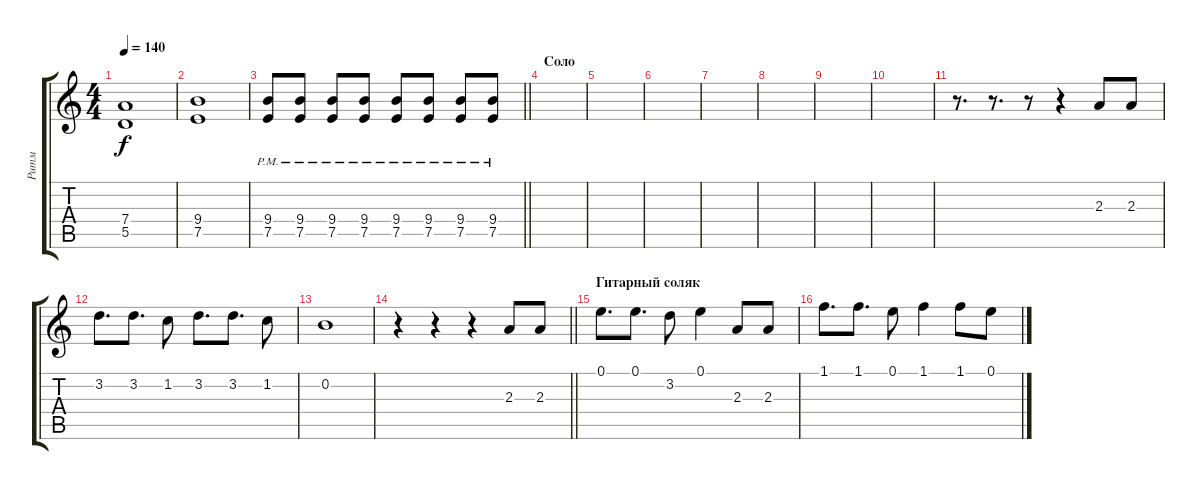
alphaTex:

\track ("Ритм" "Ритм") {instrument distortionguitar}
\staff {score tabs}
\tuning (E4 B3 G3 D3 A2 E2) {hide}
\ts (4 4)
\tempo 140
\clef g2
\ks c
(7.4 5.5).1{dy f} |
(9.4 7.5).1 |
\barLineRight lightlight
(9.4{pm} 7.5{pm}).8 (9.4{pm} 7.5{pm}).8 (9.4{pm} 7.5{pm}).8 (9.4{pm} 7.5{pm}).8 (9.4{pm} 7.5{pm}).8 (9.4{pm} 7.5{pm}).8 (9.4{pm} 7.5{pm}).8 (9.4{pm} 7.5{pm}).8 |
\section ("" "Соло")
|
|
|
|
|
|
|
r.8{d} r.8{d} r.8 r.4 2.3.8 2.3.8 |
3.2.8{d} 3.2.8{d} 1.2.8 3.2.8{d} 3.2.8{d} 1.2.8 |
0.2.1 |
\barLineRight lightlight
r.4 r.4 r.4 2.3.8 2.3.8 |
\section ("" "Гитарный соляк")
0.1.8{d} 0.1.8{d} 3.2.8 0.1.4 2.3.8 2.3.8 |
1.1.8{d} 1.1.8{d} 0.1.8 1.1.4 1.1.8 0.1.8
